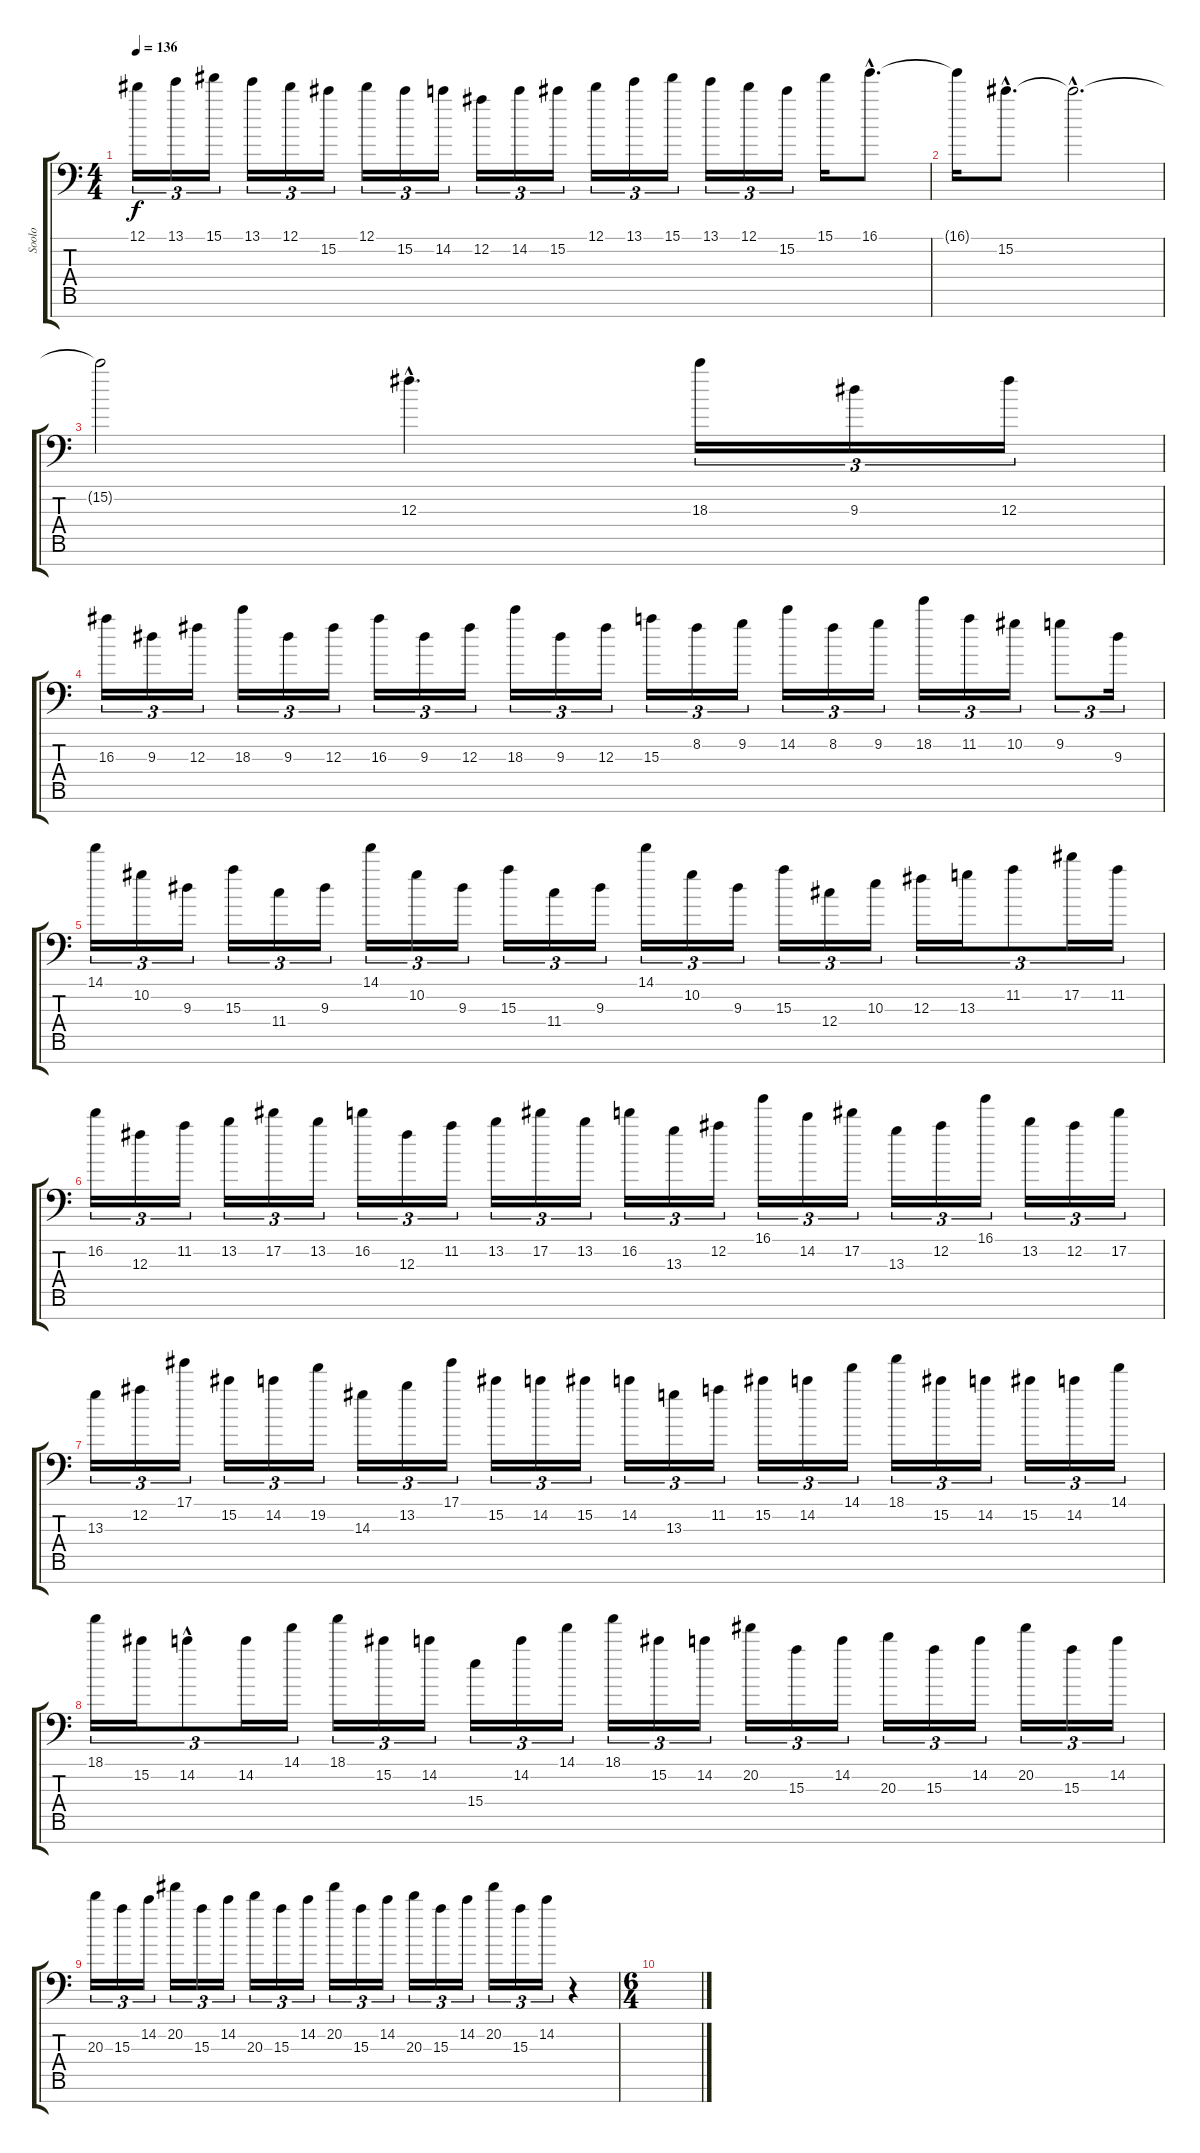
\track ("Soolo" "Soolo") {instrument overdrivenguitar}
\staff {score tabs}
\tuning (Eb4 Bb3 Gb3 Db3 Ab2 Eb2 Bb1) {hide}
\ts (4 4)
\tempo 136
\clef f4
\ks c
12.1.16{tu (3 2) dy f} 13.1.16{tu (3 2)} 15.1.16{tu (3 2)} 13.1.16{tu (3 2)} 12.1.16{tu (3 2)} 15.2.16{tu (3 2)} 12.1.16{tu (3 2)} 15.2.16{tu (3 2)} 14.2.16{tu (3 2)} 12.2.16{tu (3 2)} 14.2.16{tu (3 2)} 15.2.16{tu (3 2)} 12.1.16{tu (3 2)} 13.1.16{tu (3 2)} 15.1.16{tu (3 2)} 13.1.16{tu (3 2)} 12.1.16{tu (3 2)} 15.2.16{tu (3 2)} 15.1.16 16.1{hac}.8{d} |
16.1{t}.16 15.2{hac}.8{d} 15.2{hac t}.2{d} |
15.2{t}.2 12.3{hac}.4{d} 18.3.16{tu (3 2)} 9.3.16{tu (3 2)} 12.3.16{tu (3 2)} |
16.3.16{tu (3 2)} 9.3.16{tu (3 2)} 12.3.16{tu (3 2)} 18.3.16{tu (3 2)} 9.3.16{tu (3 2)} 12.3.16{tu (3 2)} 16.3.16{tu (3 2)} 9.3.16{tu (3 2)} 12.3.16{tu (3 2)} 18.3.16{tu (3 2)} 9.3.16{tu (3 2)} 12.3.16{tu (3 2)} 15.3.16{tu (3 2)} 8.2.16{tu (3 2)} 9.2.16{tu (3 2)} 14.2.16{tu (3 2)} 8.2.16{tu (3 2)} 9.2.16{tu (3 2)} 18.2.16{tu (3 2)} 11.2.16{tu (3 2)} 10.2.16{tu (3 2)} 9.2.8{tu (3 2)} 9.3.16{tu (3 2)} |
14.1.16{tu (3 2)} 10.2.16{tu (3 2)} 9.3.16{tu (3 2)} 15.3.16{tu (3 2)} 11.4.16{tu (3 2)} 9.3.16{tu (3 2)} 14.1.16{tu (3 2)} 10.2.16{tu (3 2)} 9.3.16{tu (3 2)} 15.3.16{tu (3 2)} 11.4.16{tu (3 2)} 9.3.16{tu (3 2)} 14.1.16{tu (3 2)} 10.2.16{tu (3 2)} 9.3.16{tu (3 2)} 15.3.16{tu (3 2)} 12.4.16{tu (3 2)} 10.3.16{tu (3 2)} 12.3.16{tu (3 2)} 13.3.16{tu (3 2)} 11.2.8{tu (3 2)} 17.2.16{tu (3 2)} 11.2.16{tu (3 2)} |
16.2.16{tu (3 2)} 12.3.16{tu (3 2)} 11.2.16{tu (3 2)} 13.2.16{tu (3 2)} 17.2.16{tu (3 2)} 13.2.16{tu (3 2)} 16.2.16{tu (3 2)} 12.3.16{tu (3 2)} 11.2.16{tu (3 2)} 13.2.16{tu (3 2)} 17.2.16{tu (3 2)} 13.2.16{tu (3 2)} 16.2.16{tu (3 2)} 13.3.16{tu (3 2)} 12.2.16{tu (3 2)} 16.1.16{tu (3 2)} 14.2.16{tu (3 2)} 17.2.16{tu (3 2)} 13.3.16{tu (3 2)} 12.2.16{tu (3 2)} 16.1.16{tu (3 2)} 13.2.16{tu (3 2)} 12.2.16{tu (3 2)} 17.2.16{tu (3 2)} |
13.3.16{tu (3 2)} 12.2.16{tu (3 2)} 17.1.16{tu (3 2)} 15.2.16{tu (3 2)} 14.2.16{tu (3 2)} 19.2.16{tu (3 2)} 14.3.16{tu (3 2)} 13.2.16{tu (3 2)} 17.1.16{tu (3 2)} 15.2.16{tu (3 2)} 14.2.16{tu (3 2)} 15.2.16{tu (3 2)} 14.2.16{tu (3 2)} 13.3.16{tu (3 2)} 11.2.16{tu (3 2)} 15.2.16{tu (3 2)} 14.2.16{tu (3 2)} 14.1.16{tu (3 2)} 18.1.16{tu (3 2)} 15.2.16{tu (3 2)} 14.2.16{tu (3 2)} 15.2.16{tu (3 2)} 14.2.16{tu (3 2)} 14.1.16{tu (3 2)} |
18.1.16{tu (3 2)} 15.2.16{tu (3 2)} 14.2{hac}.8{tu (3 2)} 14.2.16{tu (3 2)} 14.1.16{tu (3 2)} 18.1.16{tu (3 2)} 15.2.16{tu (3 2)} 14.2.16{tu (3 2)} 15.4.16{tu (3 2)} 14.2.16{tu (3 2)} 14.1.16{tu (3 2)} 18.1.16{tu (3 2)} 15.2.16{tu (3 2)} 14.2.16{tu (3 2)} 20.2.16{tu (3 2)} 15.3.16{tu (3 2)} 14.2.16{tu (3 2)} 20.3.16{tu (3 2)} 15.3.16{tu (3 2)} 14.2.16{tu (3 2)} 20.2.16{tu (3 2)} 15.3.16{tu (3 2)} 14.2.16{tu (3 2)} |
20.3.16{tu (3 2)} 15.3.16{tu (3 2)} 14.2.16{tu (3 2)} 20.2.16{tu (3 2)} 15.3.16{tu (3 2)} 14.2.16{tu (3 2)} 20.3.16{tu (3 2)} 15.3.16{tu (3 2)} 14.2.16{tu (3 2)} 20.2.16{tu (3 2)} 15.3.16{tu (3 2)} 14.2.16{tu (3 2)} 20.3.16{tu (3 2)} 15.3.16{tu (3 2)} 14.2.16{tu (3 2)} 20.2.16{tu (3 2)} 15.3.16{tu (3 2)} 14.2.16{tu (3 2)} r.4 |
\ts (6 4)
